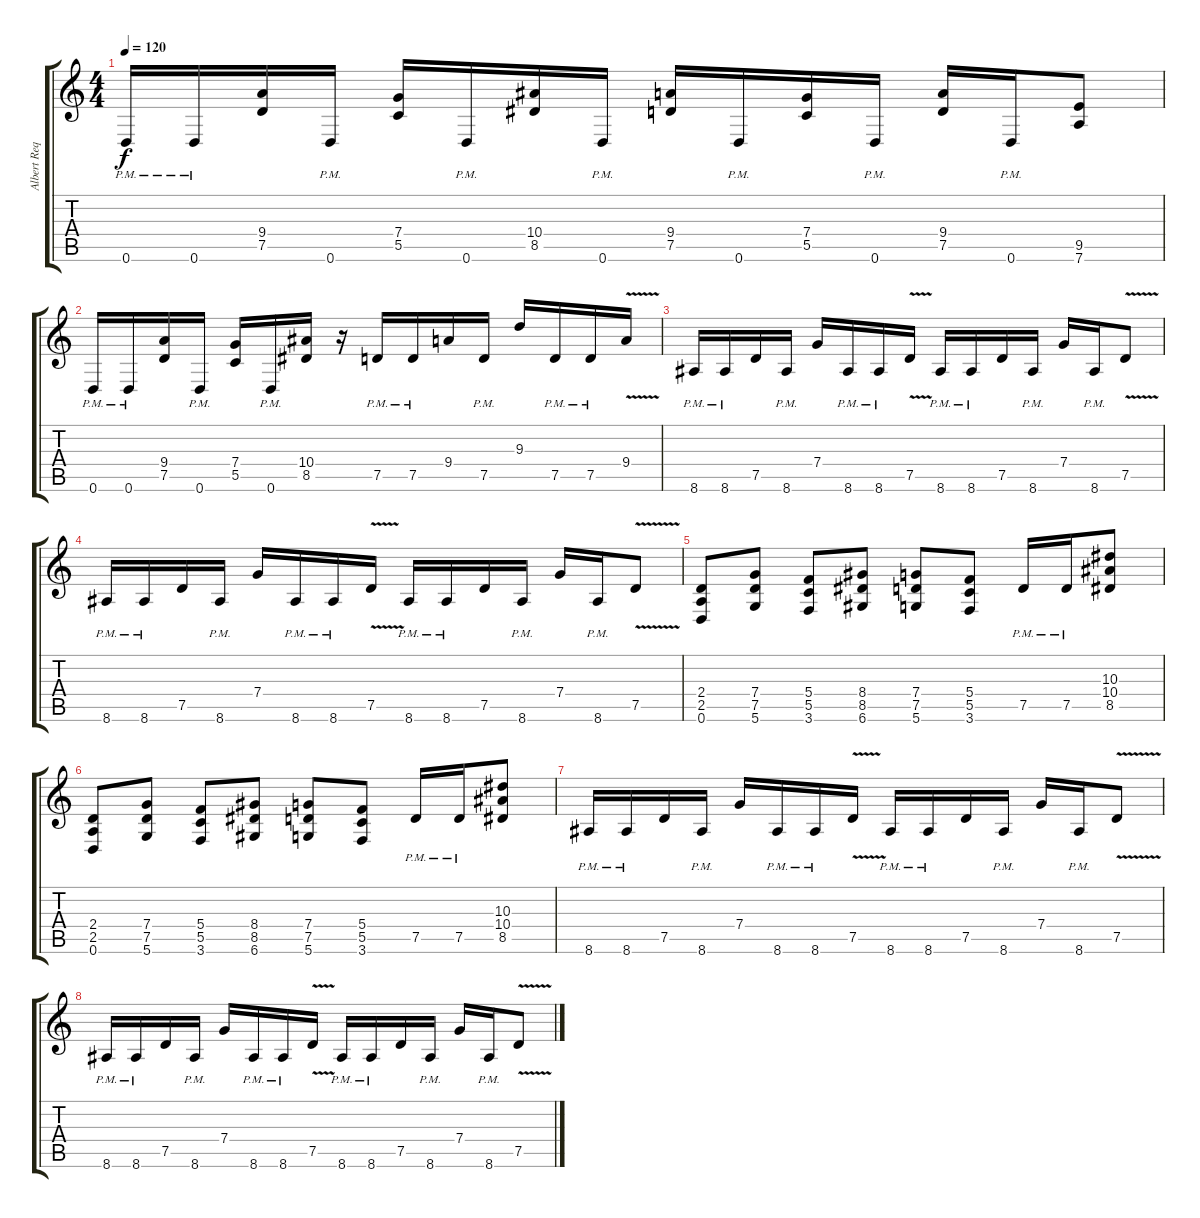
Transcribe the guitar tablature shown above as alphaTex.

\track ("Albert Requena" "Albert Req") {instrument distortionguitar}
\staff {score tabs}
\tuning (D4 A3 F3 C3 G2 D2) {hide}
\ts (4 4)
\tempo 120
\clef g2
\ks c
0.6{pm}.16{dy f} 0.6{pm}.16 (9.4 7.5).16 0.6{pm}.16 (7.4 5.5).16 0.6{pm}.16 (10.4 8.5).16 0.6{pm}.16 (9.4 7.5).16 0.6{pm}.16 (7.4 5.5).16 0.6{pm}.16 (9.4 7.5).16 0.6{pm}.16 (9.5 7.6).8 |
0.6{pm}.16 0.6{pm}.16 (9.4 7.5).16 0.6{pm}.16 (7.4 5.5).16 0.6{pm}.16 (10.4 8.5).16 r.16 7.5{pm}.16 7.5{pm}.16 9.4.16 7.5{pm}.16 9.3.16 7.5{pm}.16 7.5{pm}.16 9.4{v}.16 |
8.6{pm}.16 8.6{pm}.16 7.5.16 8.6{pm}.16 7.4.16 8.6{pm}.16 8.6{pm}.16 7.5{v}.16 8.6{pm}.16 8.6{pm}.16 7.5.16 8.6{pm}.16 7.4.16 8.6{pm}.16 7.5{v}.8 |
8.6{pm}.16 8.6{pm}.16 7.5.16 8.6{pm}.16 7.4.16 8.6{pm}.16 8.6{pm}.16 7.5{v}.16 8.6{pm}.16 8.6{pm}.16 7.5.16 8.6{pm}.16 7.4.16 8.6{pm}.16 7.5{v}.8 |
(2.4 2.5 0.6).8 (7.4 7.5 5.6).8 (5.4 5.5 3.6).8 (8.4 8.5 6.6).8 (7.4 7.5 5.6).8 (5.4 5.5 3.6).8 7.5{pm}.16 7.5{pm}.16 (10.3 10.4 8.5).8 |
(2.4 2.5 0.6).8 (7.4 7.5 5.6).8 (5.4 5.5 3.6).8 (8.4 8.5 6.6).8 (7.4 7.5 5.6).8 (5.4 5.5 3.6).8 7.5{pm}.16 7.5{pm}.16 (10.3 10.4 8.5).8 |
8.6{pm}.16 8.6{pm}.16 7.5.16 8.6{pm}.16 7.4.16 8.6{pm}.16 8.6{pm}.16 7.5{v}.16 8.6{pm}.16 8.6{pm}.16 7.5.16 8.6{pm}.16 7.4.16 8.6{pm}.16 7.5{v}.8 |
8.6{pm}.16 8.6{pm}.16 7.5.16 8.6{pm}.16 7.4.16 8.6{pm}.16 8.6{pm}.16 7.5{v}.16 8.6{pm}.16 8.6{pm}.16 7.5.16 8.6{pm}.16 7.4.16 8.6{pm}.16 7.5{v}.8
